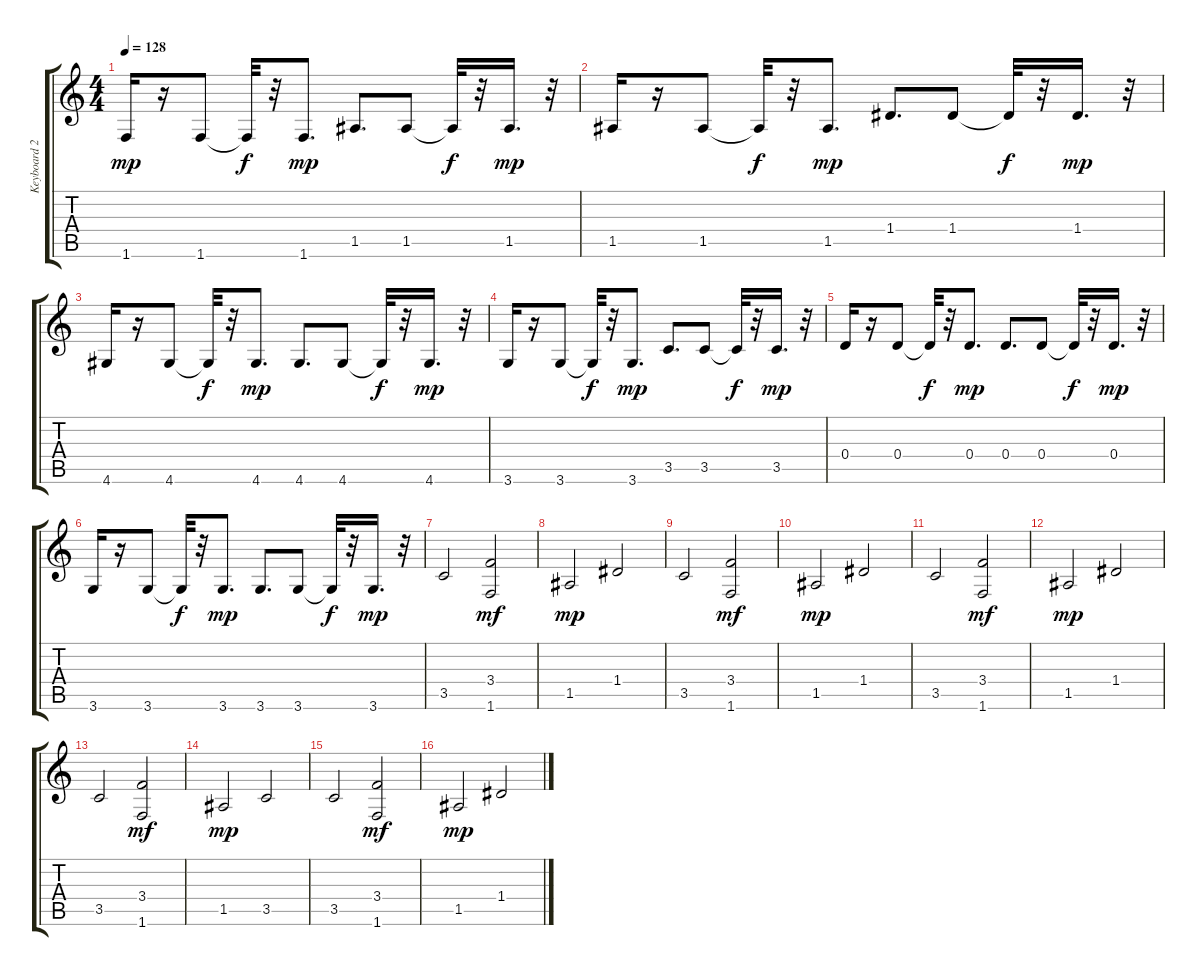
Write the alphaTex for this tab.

\track ("Keyboard 2" "Keyboard 2") {instrument overdrivenguitar}
\staff {score tabs}
\tuning (E4 B3 G3 D3 A2 E2) {hide}
\ts (4 4)
\tempo 128
\clef g2
\ks c
1.6.16{dy mp} r.16 1.6.8 1.6{t}.32{dy f} r.32 1.6.8{d dy mp} 1.5.8{d} 1.5.8 1.5{t}.32{dy f} r.32 1.5.16{d dy mp} r.32 |
1.5.16 r.16 1.5.8 1.5{t}.32{dy f} r.32 1.5.8{d dy mp} 1.4.8{d} 1.4.8 1.4{t}.32{dy f} r.32 1.4.16{d dy mp} r.32 |
4.6.16 r.16 4.6.8 4.6{t}.32{dy f} r.32 4.6.8{d dy mp} 4.6.8{d} 4.6.8 4.6{t}.32{dy f} r.32 4.6.16{d dy mp} r.32 |
3.6.16 r.16 3.6.8 3.6{t}.32{dy f} r.32 3.6.8{d dy mp} 3.5.8{d} 3.5.8 3.5{t}.32{dy f} r.32 3.5.16{d dy mp} r.32 |
0.4.16 r.16 0.4.8 0.4{t}.32{dy f} r.32 0.4.8{d dy mp} 0.4.8{d} 0.4.8 0.4{t}.32{dy f} r.32 0.4.16{d dy mp} r.32 |
3.6.16 r.16 3.6.8 3.6{t}.32{dy f} r.32 3.6.8{d dy mp} 3.6.8{d} 3.6.8 3.6{t}.32{dy f} r.32 3.6.16{d dy mp} r.32 |
3.5.2 (3.4 1.6).2{dy mf} |
1.5.2{dy mp} 1.4.2 |
3.5.2 (3.4 1.6).2{dy mf} |
1.5.2{dy mp} 1.4.2 |
3.5.2 (3.4 1.6).2{dy mf} |
1.5.2{dy mp} 1.4.2 |
3.5.2 (3.4 1.6).2{dy mf} |
1.5.2{dy mp} 3.5.2 |
3.5.2 (3.4 1.6).2{dy mf} |
1.5.2{dy mp} 1.4.2
